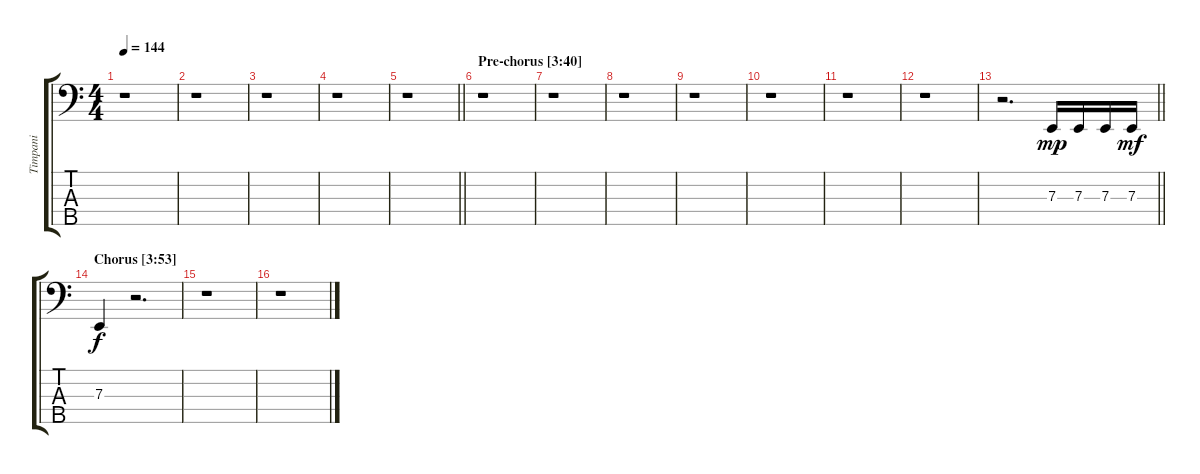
\track ("Timpani" "Timpani") {instrument timpani}
\staff {score tabs}
\tuning (G2 D2 A1 E1 B0) {hide}
\ts (4 4)
\tempo 144
\clef f4
\ks c
r.1{dy f} |
r.1 |
r.1 |
r.1 |
\barLineRight lightlight
r.1 |
\section ("" "Pre-chorus [3:40]")
r.1 |
r.1 |
r.1 |
r.1 |
r.1 |
r.1 |
r.1 |
\barLineRight lightlight
r.2{d} 7.3.16{dy mp} 7.3.16 7.3.16 7.3.16{dy mf} |
\section ("" "Chorus [3:53]")
7.3.4{dy f} r.2{d} |
r.1 |
r.1
